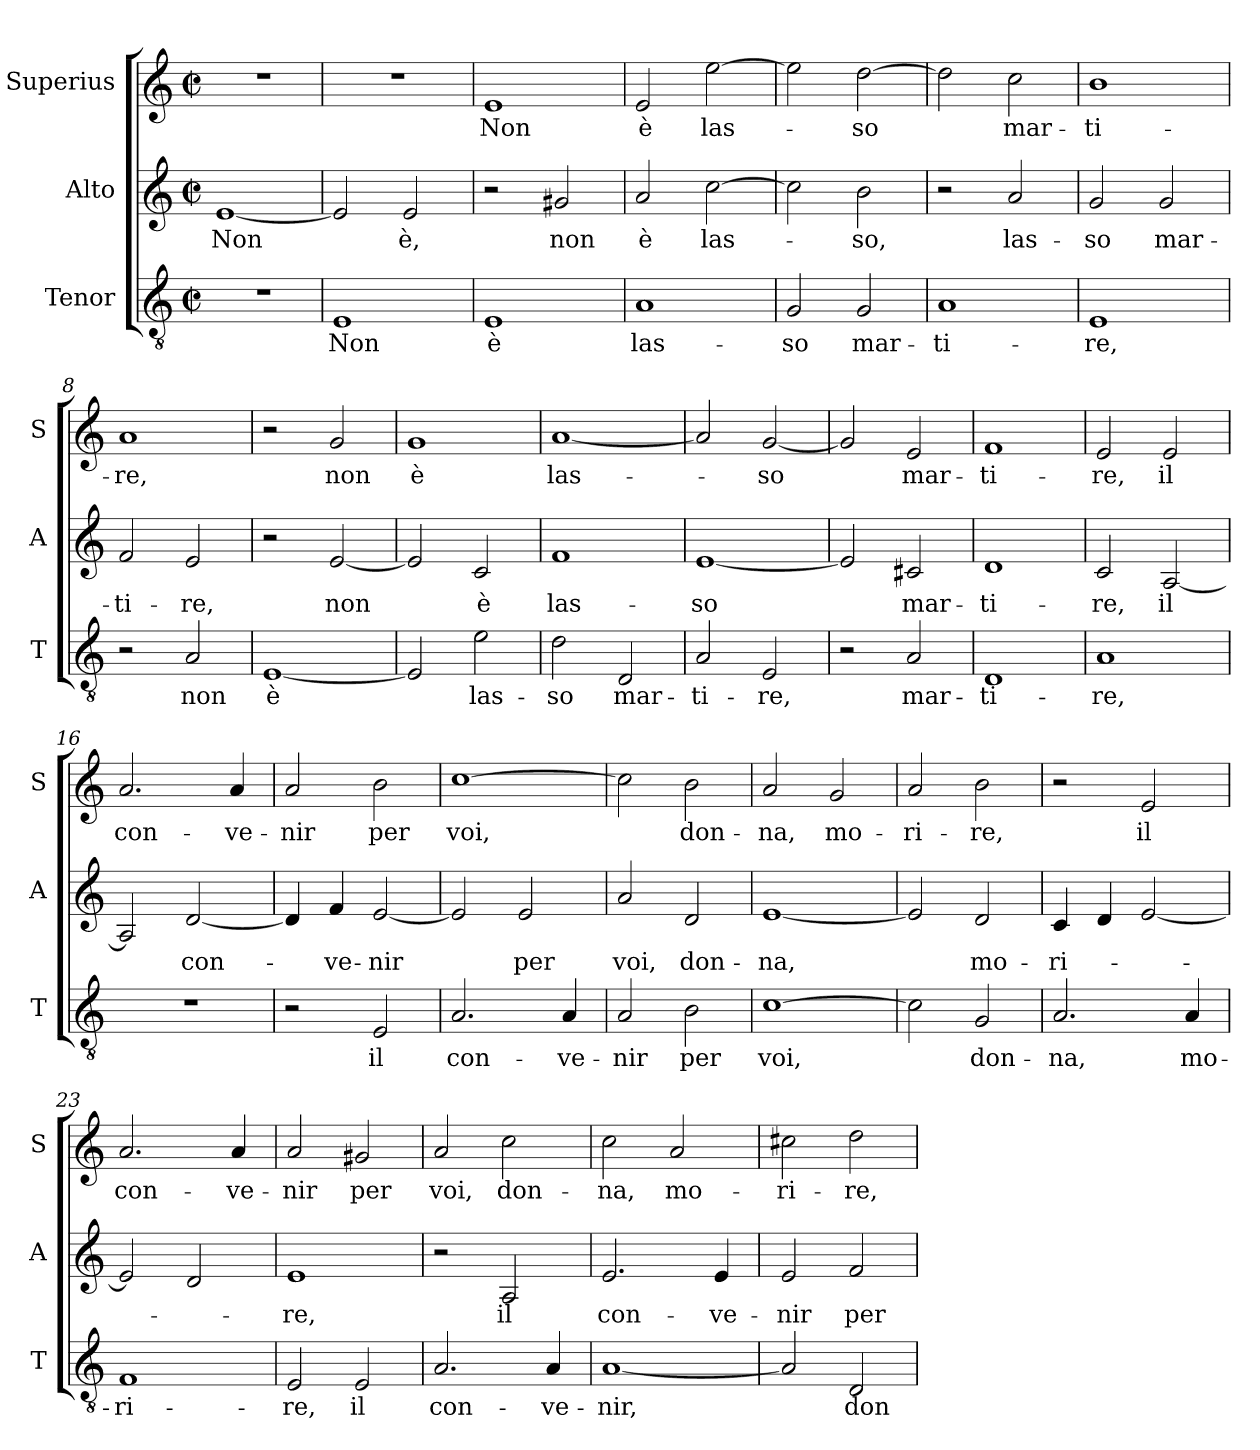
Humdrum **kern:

**kern	**text	**kern	**text	**kern	**text
*part3	*part3	*part2	*part2	*part1	*part1
*staff3	*staff3	*staff2	*staff2	*staff1	*staff1
*I"Tenor	*	*I"Alto	*	*I"Superius	*
*I'T	*	*I'A	*	*I'S	*
*clefGv2	*	*clefG2	*	*clefG2	*
*k[]	*	*k[]	*	*k[]	*
*C:	*	*C:	*	*C:	*
*M2/2	*	*M2/2	*	*M2/2	*
*met(c|)	*	*met(c|)	*	*met(c|)	*
=1	=1	=1	=1	=1	=1
!	!	!	!LO:LY:b	!	!
1r	.	[1e	Non	1r	.
=2	=2	=2	=2	=2	=2
!	!LO:LY:b	!	!	!	!
1E	Non	2e/]	.	1r	.
!	!	!	!LO:LY:b	!	!
.	.	2e/	è,	.	.
=3	=3	=3	=3	=3	=3
!	!LO:LY:b	!	!	!	!LO:LY:b
1E	è	2r	.	1e	Non
!	!	!	!LO:LY:b	!	!
.	.	2g#X/	non	.	.
=4	=4	=4	=4	=4	=4
!	!LO:LY:b	!	!LO:LY:b	!	!LO:LY:b
1A	las-	2a/	è	2e/	è
!	!	!	!LO:LY:b	!	!LO:LY:b
.	.	[2cc\	las-	[2ee\	las-
=5	=5	=5	=5	=5	=5
!	!LO:LY:b	!	!	!	!
2G/	-so	2cc\]	.	2ee\]	.
!	!LO:LY:b	!	!LO:LY:b	!	!LO:LY:b
2G/	mar-	2b\	-so,	[2dd\	-so
=6	=6	=6	=6	=6	=6
!	!LO:LY:b	!	!	!	!
1A	-ti-	2r	.	2dd\]	.
!	!	!	!LO:LY:b	!	!LO:LY:b
.	.	2a/	las-	2cc\	mar-
!!LO:LB:g=z
=7	=7	=7	=7	=7	=7
!	!LO:LY:b	!	!LO:LY:b	!	!LO:LY:b
1E	-re,	2g/	-so	1b	-ti-
!	!	!	!LO:LY:b	!	!
.	.	2g/	mar-	.	.
=8	=8	=8	=8	=8	=8
!	!	!	!LO:LY:b	!	!LO:LY:b
2r	.	2f/	-ti-	1a	-re,
!	!LO:LY:b	!	!LO:LY:b	!	!
2A/	non	2e/	-re,	.	.
=9	=9	=9	=9	=9	=9
!	!LO:LY:b	!	!	!	!
[1E	è	2r	.	2r	.
!	!	!	!LO:LY:b	!	!LO:LY:b
.	.	[2e/	non	2g/	non
=10	=10	=10	=10	=10	=10
!	!	!	!	!	!LO:LY:b
2E/]	.	2e/]	.	1g	è
!	!LO:LY:b	!	!LO:LY:b	!	!
2e\	las-	2c/	è	.	.
=11	=11	=11	=11	=11	=11
!	!LO:LY:b	!	!LO:LY:b	!	!LO:LY:b
2d\	-so	1f	las-	[1a	las-
!	!LO:LY:b	!	!	!	!
2D/	mar-	.	.	.	.
=12	=12	=12	=12	=12	=12
!	!LO:LY:b	!	!LO:LY:b	!	!
2A/	-ti-	[1e	-so	2a/]	.
!	!LO:LY:b	!	!	!	!LO:LY:b
2E/	-re,	.	.	[2g/	-so
=13	=13	=13	=13	=13	=13
2r	.	2e/]	.	2g/]	.
!	!LO:LY:b	!	!LO:LY:b	!	!LO:LY:b
2A/	mar-	2c#X/	mar-	2e/	mar-
!!LO:LB:g=z
=14	=14	=14	=14	=14	=14
!	!LO:LY:b	!	!LO:LY:b	!	!LO:LY:b
1D	-ti-	1d	-ti-	1f	-ti-
=15	=15	=15	=15	=15	=15
!	!LO:LY:b	!	!LO:LY:b	!	!LO:LY:b
1A	-re,	2c/	-re,	2e/	-re,
!	!	!	!LO:LY:b	!	!LO:LY:b
.	.	[2A/	il	2e/	il
=16	=16	=16	=16	=16	=16
!	!	!	!	!	!LO:LY:b
1r	.	2A/]	.	2.a/	con-
!	!	!	!LO:LY:b	!	!
.	.	[2d/	con-	.	.
!	!	!	!	!	!LO:LY:b
.	.	.	.	4a/	-ve-
=17	=17	=17	=17	=17	=17
!	!	!	!	!	!LO:LY:b
2r	.	4d/]	.	2a/	-nir
!	!	!	!LO:LY:b	!	!
.	.	4f/	-ve-	.	.
!	!LO:LY:b	!	!LO:LY:b	!	!LO:LY:b
2E/	il	[2e/	-nir	2b\	per
=18	=18	=18	=18	=18	=18
!	!LO:LY:b	!	!	!	!LO:LY:b
2.A/	con-	2e/]	.	[1cc	voi,
!	!	!	!LO:LY:b	!	!
.	.	2e/	per	.	.
!	!LO:LY:b	!	!	!	!
4A/	-ve-	.	.	.	.
=19	=19	=19	=19	=19	=19
!	!LO:LY:b	!	!LO:LY:b	!	!
2A/	-nir	2a/	voi,	2cc\]	.
!	!LO:LY:b	!	!LO:LY:b	!	!LO:LY:b
2B\	per	2d/	don-	2b\	don-
=20	=20	=20	=20	=20	=20
!	!LO:LY:b	!	!LO:LY:b	!	!LO:LY:b
[1c	voi,	[1e	-na,	2a/	-na,
!	!	!	!	!	!LO:LY:b
.	.	.	.	2g/	mo-
!!LO:PB:g=z
=21	=21	=21	=21	=21	=21
!	!	!	!	!	!LO:LY:b
2c\]	.	2e/]	.	2a/	-ri-
!	!LO:LY:b	!	!LO:LY:b	!	!LO:LY:b
2G/	don-	2d/	mo-	2b\	-re,
=22	=22	=22	=22	=22	=22
!	!LO:LY:b	!	!LO:LY:b	!	!
2.A/	-na,	4c/	-ri-	2r	.
.	.	4d/	.	.	.
!	!	!	!	!	!LO:LY:b
.	.	[2e/	.	2e/	il
!	!LO:LY:b	!	!	!	!
4A/	mo-	.	.	.	.
=23	=23	=23	=23	=23	=23
!	!LO:LY:b	!	!	!	!LO:LY:b
1F	-ri-	2e/]	.	2.a/	con-
.	.	2d/	.	.	.
!	!	!	!	!	!LO:LY:b
.	.	.	.	4a/	-ve-
=24	=24	=24	=24	=24	=24
!	!LO:LY:b	!	!LO:LY:b	!	!LO:LY:b
2E/	-re,	1e	-re,	2a/	-nir
!	!LO:LY:b	!	!	!	!LO:LY:b
2E/	il	.	.	2g#X/	per
=25	=25	=25	=25	=25	=25
!	!LO:LY:b	!	!	!	!LO:LY:b
2.A/	con-	2r	.	2a/	voi,
!	!	!	!LO:LY:b	!	!LO:LY:b
.	.	2A/	il	2cc\	don-
!	!LO:LY:b	!	!	!	!
4A/	-ve-	.	.	.	.
=26	=26	=26	=26	=26	=26
!	!LO:LY:b	!	!LO:LY:b	!	!LO:LY:b
[1A	-nir,	2.e/	con-	2cc\	-na,
!	!	!	!	!	!LO:LY:b
.	.	.	.	2a/	mo-
!	!	!	!LO:LY:b	!	!
.	.	4e/	-ve-	.	.
=27	=27	=27	=27	=27	=27
!	!	!	!LO:LY:b	!	!LO:LY:b
2A/]	.	2e/	-nir	2cc#X\	-ri-
!	!LO:LY:b	!	!LO:LY:b	!	!LO:LY:b
2D/	don-	2f/	per	2dd\	-re,
=	=	=	=	=	=
*-	*-	*-	*-	*-	*-
